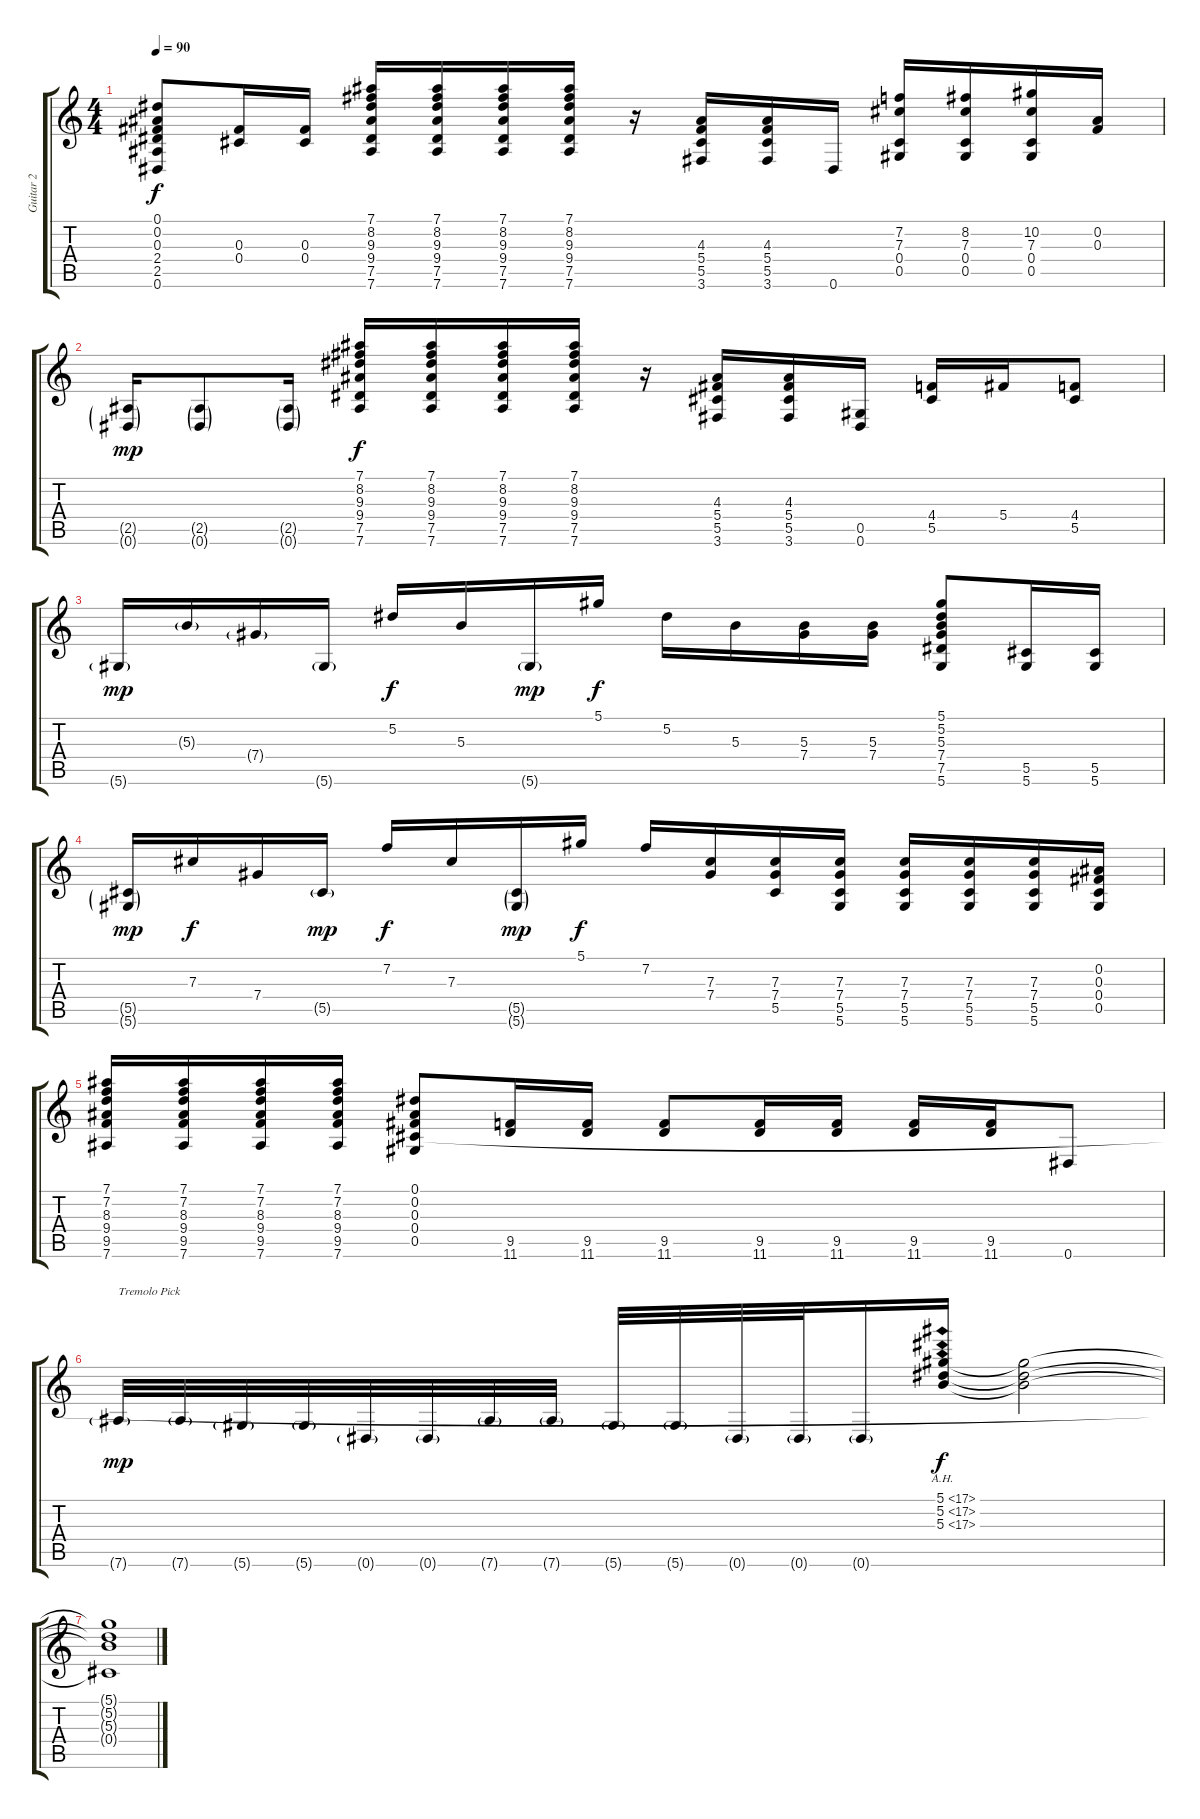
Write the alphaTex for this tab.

\track ("Guitar 2" "Guitar 2") {instrument overdrivenguitar}
\staff {score tabs}
\tuning (Eb4 Bb3 Gb3 Db3 Ab2 Eb2) {hide}
\ts (4 4)
\tempo 90
\clef g2
\ks c
(0.1 0.2 0.3 2.4 2.5 0.6).8{dy f} (0.3 0.4).16 (0.3 0.4).16 (7.1 8.2 9.3 9.4 7.5 7.6).16 (7.1 8.2 9.3 9.4 7.5 7.6).16 (7.1 8.2 9.3 9.4 7.5 7.6).16 (7.1 8.2 9.3 9.4 7.5 7.6).16 r.16 (4.3 5.4 5.5 3.6).16 (4.3 5.4 5.5 3.6).16 0.6.16 (7.2 7.3 0.4 0.5).16 (8.2 7.3 0.4 0.5).16 (10.2 7.3 0.4 0.5).16 (0.2 0.3).16 |
(2.5{g} 0.6{g}).16{dy mp} (2.5{g} 0.6{g}).8 (2.5{g} 0.6{g}).16 (7.1 8.2 9.3 9.4 7.5 7.6).16{dy f} (7.1 8.2 9.3 9.4 7.5 7.6).16 (7.1 8.2 9.3 9.4 7.5 7.6).16 (7.1 8.2 9.3 9.4 7.5 7.6).16 r.16 (4.3 5.4 5.5 3.6).16 (4.3 5.4 5.5 3.6).16 (0.5 0.6).16 (4.4 5.5).16 5.4.16 (4.4 5.5).8 |
5.6{g}.16{dy mp} 5.3{g}.16 7.4{g}.16 5.6{g}.16 5.2.16{dy f} 5.3.16 5.6{g}.16{dy mp} 5.1.16{dy f} 5.2.16 5.3.16 (5.3 7.4).16 (5.3 7.4).16 (5.1 5.2 5.3 7.4 7.5 5.6).8 (5.5 5.6).16 (5.5 5.6).16 |
(5.5{g} 5.6{g}).16{dy mp} 7.3.16{dy f} 7.4.16 5.5{g}.16{dy mp} 7.2.16{dy f} 7.3.16 (5.5{g} 5.6{g}).16{dy mp} 5.1.16{dy f} 7.2.16 (7.3 7.4).16 (7.3 7.4 5.5).16 (7.3 7.4 5.5 5.6).16 (7.3 7.4 5.5 5.6).16 (7.3 7.4 5.5 5.6).16 (7.3 7.4 5.5 5.6).16 (0.2 0.3 0.4 0.5).16 |
(7.1 7.2 8.3 9.4 9.5 7.6).16 (7.1 7.2 8.3 9.4 9.5 7.6).16 (7.1 7.2 8.3 9.4 9.5 7.6).16 (7.1 7.2 8.3 9.4 9.5 7.6).16 (0.1 0.2 0.3 0.4 0.5).8 (9.5 11.6).16 (9.5 11.6).16 (9.5 11.6).8 (9.5 11.6).16 (9.5 11.6).16 (9.5 11.6).16 (9.5 11.6).16 0.6.8 |
7.6{g}.32{txt "Tremolo Pick" dy mp} 7.6{g}.32 5.6{g}.32 5.6{g}.32 0.6{g}.32 0.6{g}.32 7.6{g}.32 7.6{g}.32 5.6{g}.32 5.6{g}.32 0.6{g}.32 0.6{g}.32 0.6{g}.16 (5.1{ah 12} 5.2{ah 12} 5.3{ah 12}).16{dy f} (5.1{t} 5.2{t} 5.3{t}).2 |
(5.1{t} 5.2{t} 5.3{t} 0.4{t}).1
